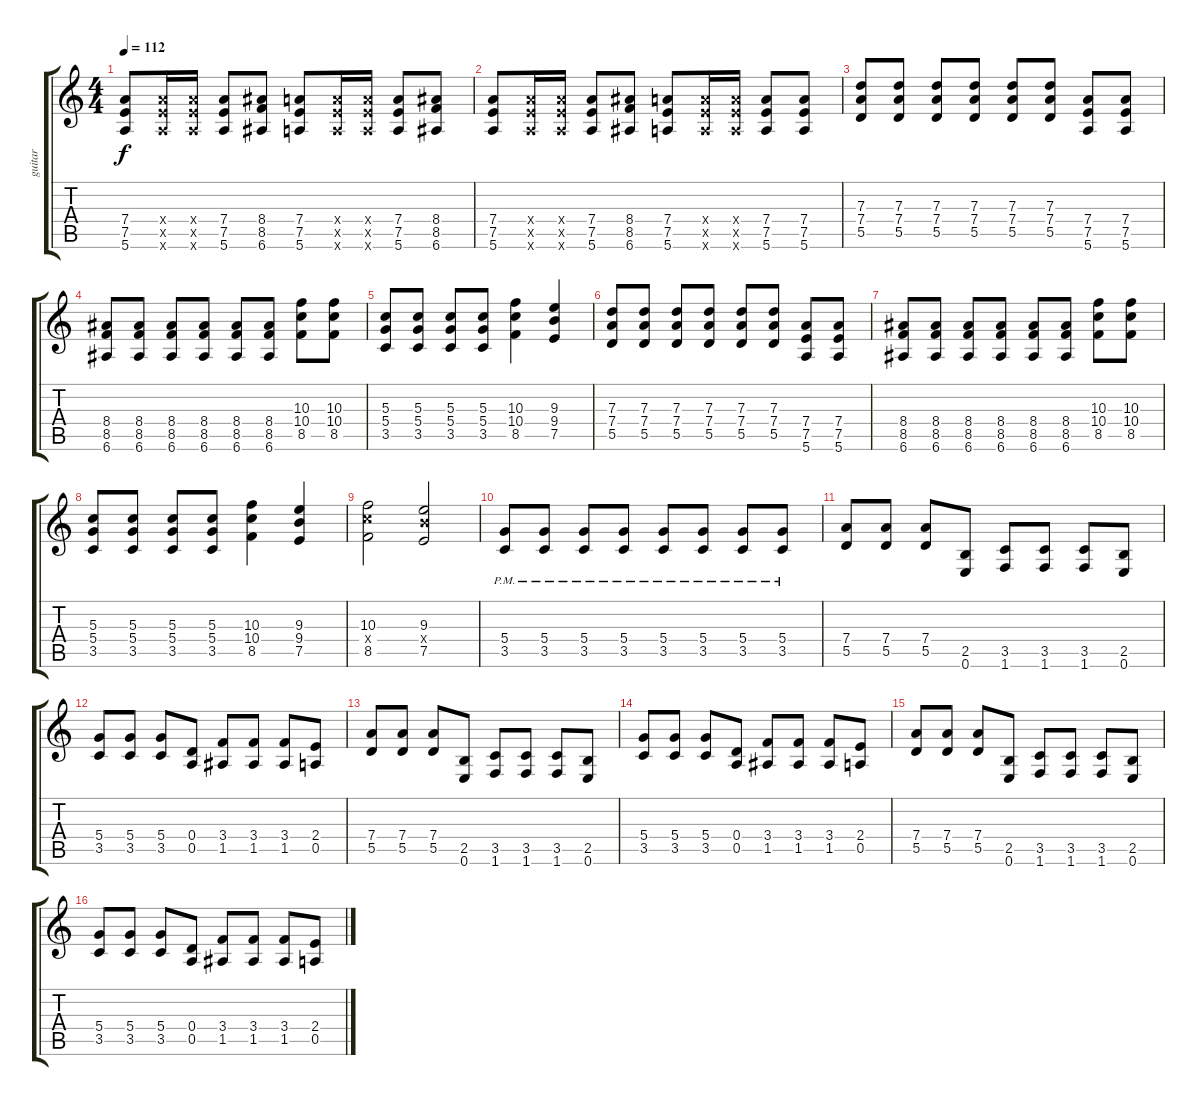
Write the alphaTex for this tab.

\track ("guitar" "guitar") {instrument overdrivenguitar}
\staff {score tabs}
\tuning (E4 B3 G3 D3 A2 E2) {hide}
\ts (4 4)
\tempo 112
\clef g2
\ks c
(7.4 7.5 5.6).8{dy f} (7.4{x} 7.5{x} 5.6{x}).16 (7.4{x} 7.5{x} 5.6{x}).16 (7.4 7.5 5.6).8 (8.4 8.5 6.6).8 (7.4 7.5 5.6).8 (7.4{x} 7.5{x} 5.6{x}).16 (7.4{x} 7.5{x} 5.6{x}).16 (7.4 7.5 5.6).8 (8.4 8.5 6.6).8 |
(7.4 7.5 5.6).8 (7.4{x} 7.5{x} 5.6{x}).16 (7.4{x} 7.5{x} 5.6{x}).16 (7.4 7.5 5.6).8 (8.4 8.5 6.6).8 (7.4 7.5 5.6).8 (7.4{x} 7.5{x} 5.6{x}).16 (7.4{x} 7.5{x} 5.6{x}).16 (7.4 7.5 5.6).8 (7.4 7.5 5.6).8 |
(7.3 7.4 5.5).8 (7.3 7.4 5.5).8 (7.3 7.4 5.5).8 (7.3 7.4 5.5).8 (7.3 7.4 5.5).8 (7.3 7.4 5.5).8 (7.4 7.5 5.6).8 (7.4 7.5 5.6).8 |
(8.4 8.5 6.6).8 (8.4 8.5 6.6).8 (8.4 8.5 6.6).8 (8.4 8.5 6.6).8 (8.4 8.5 6.6).8 (8.4 8.5 6.6).8 (10.3 10.4 8.5).8 (10.3 10.4 8.5).8 |
(5.3 5.4 3.5).8 (5.3 5.4 3.5).8 (5.3 5.4 3.5).8 (5.3 5.4 3.5).8 (10.3 10.4 8.5).4 (9.3 9.4 7.5).4 |
(7.3 7.4 5.5).8 (7.3 7.4 5.5).8 (7.3 7.4 5.5).8 (7.3 7.4 5.5).8 (7.3 7.4 5.5).8 (7.3 7.4 5.5).8 (7.4 7.5 5.6).8 (7.4 7.5 5.6).8 |
(8.4 8.5 6.6).8 (8.4 8.5 6.6).8 (8.4 8.5 6.6).8 (8.4 8.5 6.6).8 (8.4 8.5 6.6).8 (8.4 8.5 6.6).8 (10.3 10.4 8.5).8 (10.3 10.4 8.5).8 |
(5.3 5.4 3.5).8 (5.3 5.4 3.5).8 (5.3 5.4 3.5).8 (5.3 5.4 3.5).8 (10.3 10.4 8.5).4 (9.3 9.4 7.5).4 |
(10.3 10.4{x} 8.5).2 (9.3 9.4{x} 7.5).2 |
(5.4{pm} 3.5{pm}).8 (5.4{pm} 3.5{pm}).8 (5.4{pm} 3.5{pm}).8 (5.4{pm} 3.5{pm}).8 (5.4{pm} 3.5{pm}).8 (5.4{pm} 3.5{pm}).8 (5.4{pm} 3.5{pm}).8 (5.4{pm} 3.5{pm}).8 |
(7.4 5.5).8 (7.4 5.5).8 (7.4 5.5).8 (2.5 0.6).8 (3.5 1.6).8 (3.5 1.6).8 (3.5 1.6).8 (2.5 0.6).8 |
(5.4 3.5).8 (5.4 3.5).8 (5.4 3.5).8 (0.4 0.5).8 (3.4 1.5).8 (3.4 1.5).8 (3.4 1.5).8 (2.4 0.5).8 |
(7.4 5.5).8 (7.4 5.5).8 (7.4 5.5).8 (2.5 0.6).8 (3.5 1.6).8 (3.5 1.6).8 (3.5 1.6).8 (2.5 0.6).8 |
(5.4 3.5).8 (5.4 3.5).8 (5.4 3.5).8 (0.4 0.5).8 (3.4 1.5).8 (3.4 1.5).8 (3.4 1.5).8 (2.4 0.5).8 |
(7.4 5.5).8 (7.4 5.5).8 (7.4 5.5).8 (2.5 0.6).8 (3.5 1.6).8 (3.5 1.6).8 (3.5 1.6).8 (2.5 0.6).8 |
(5.4 3.5).8 (5.4 3.5).8 (5.4 3.5).8 (0.4 0.5).8 (3.4 1.5).8 (3.4 1.5).8 (3.4 1.5).8 (2.4 0.5).8
